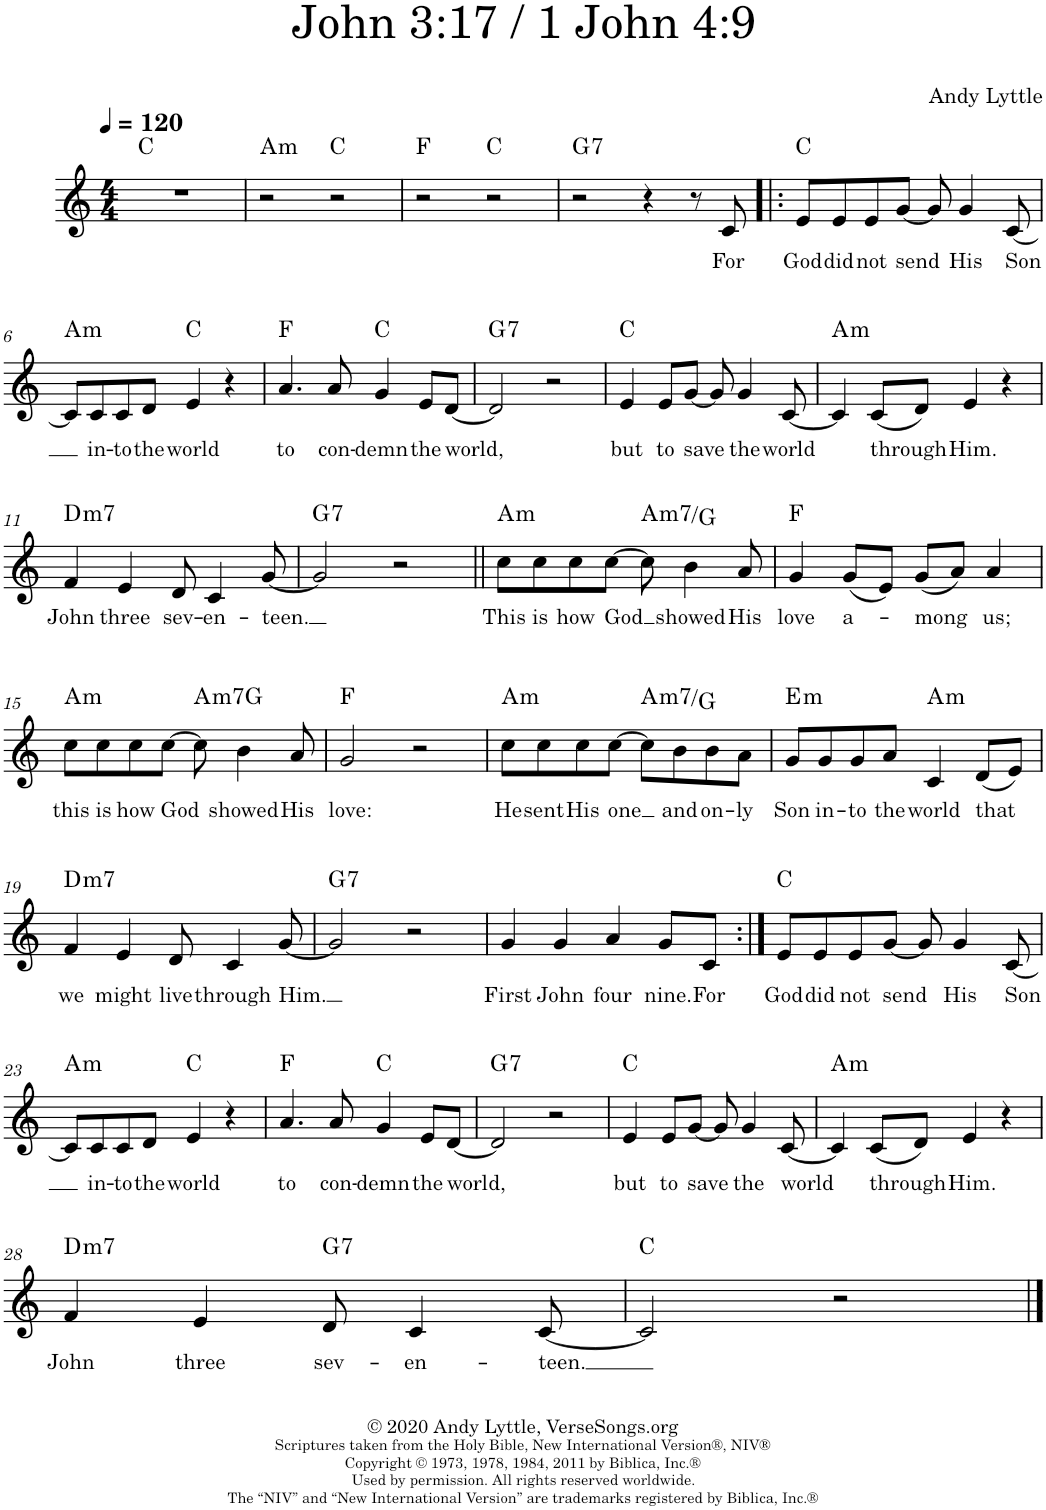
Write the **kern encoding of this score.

**kern	**text	**harte
*part1	*part1	*part1
*staff1	*staff1	*
*I"Piano	*	*
*I'Pno.	*	*
*clefG2	*	*
*k[]	*	*
*M4/4	*	*
*MM120	*	*
=1	=1	=1
1r	.	C:maj
=2	=2	=2
!	!	!LO:H:kt=m
2r	.	A:min
2r	.	C:maj
=3	=3	=3
2r	.	F:maj
2r	.	C:maj
=4	=4	=4
!	!	!LO:H:kt=7
2r	.	G:7
4r	.	.
8r	.	.
!	!LO:LY:b	!
8c/	For	.
=5!|:	=5!|:	=5!|:
!	!LO:LY:b	!
8e/L	God	C:maj
!	!LO:LY:b	!
8e/	did	.
!	!LO:LY:b	!
8e/	not	.
!	!LO:LY:b	!
[8g/J	send	.
8g/]	.	.
!	!LO:LY:b	!
4g/	His	.
!	!LO:LY:b	!
[8c/	Son	.
!!LO:LB:g=z
=6	=6	=6
!	!	!LO:H:kt=m
8c/L]	.	A:min
!	!LO:LY:b	!
8c/	in-	.
!	!LO:LY:b	!
8c/	-to	.
!	!LO:LY:b	!
8d/J	the	.
!	!LO:LY:b	!
4e/	world	C:maj
4r	.	.
=7	=7	=7
!	!LO:LY:b	!
4.a/	to	F:maj
!	!LO:LY:b	!
8a/	con-	.
!	!LO:LY:b	!
4g/	-demn	C:maj
!	!LO:LY:b	!
8e/L	the	.
!	!LO:LY:b	!
[8d/J	world,	.
=8	=8	=8
!	!	!LO:H:kt=7
2d/]	.	G:7
2r	.	.
=9	=9	=9
!	!LO:LY:b	!
4e/	but	C:maj
!	!LO:LY:b	!
8e/L	to	.
!	!LO:LY:b	!
[8g/J	save	.
8g/]	.	.
!	!LO:LY:b	!
4g/	the	.
!	!LO:LY:b	!
[8c/	world	.
=10	=10	=10
!	!	!LO:H:kt=m
4c/]	.	A:min
!	!LO:LY:b	!
(8c/L	through	.
8d/J)	.	.
!	!LO:LY:b	!
4e/	Him.	.
4r	.	.
!!LO:LB:g=z
=11	=11	=11
!	!LO:LY:b	!LO:H:kt=m7
4f/	John	D:min7
!	!LO:LY:b	!
4e/	three	.
!	!LO:LY:b	!
8d/	sev-	.
!	!LO:LY:b	!
4c/	-en-	.
!	!LO:LY:b	!
[8g/	-teen.	.
=12	=12	=12
!	!	!LO:H:kt=7
2g/]	.	G:7
2r	.	.
=13||	=13||	=13||
!	!LO:LY:b	!LO:H:kt=m
8cc\L	This	A:min
!	!LO:LY:b	!
8cc\	is	.
!	!LO:LY:b	!
8cc\	how	.
!	!LO:LY:b	!
[8cc\J	God	.
!	!	!LO:H:kt=m7
8cc\]	.	A:min7/b7
!	!LO:LY:b	!
4b\	showed	.
!	!LO:LY:b	!
8a/	His	.
=14	=14	=14
!	!LO:LY:b	!
4g/	love	F:maj
!	!LO:LY:b	!
(8g/L	a-	.
8e/J)	.	.
!	!LO:LY:b	!
(8g/L	-mong	.
8a/J)	.	.
!	!LO:LY:b	!
4a/	us;	.
!!LO:LB:g=z
=15	=15	=15
!	!LO:LY:b	!LO:H:kt=m
8cc\L	this	A:min
!	!LO:LY:b	!
8cc\	is	.
!	!LO:LY:b	!
8cc\	how	.
!	!LO:LY:b	!
[8cc\J	God	.
!	!	!LO:H:kt=m7
8cc\]	.	A:min7
!	!LO:LY:b	!
4b\	showed	.
!	!LO:LY:b	!
8a/	His	.
=16	=16	=16
!	!LO:LY:b	!
2g/	love:	F:maj
2r	.	.
=17	=17	=17
!	!LO:LY:b	!LO:H:kt=m
8cc\L	He	A:min
!	!LO:LY:b	!
8cc\	sent	.
!	!LO:LY:b	!
8cc\	His	.
!	!LO:LY:b	!
[8cc\J	one	.
!	!	!LO:H:kt=m7
8cc\L]	.	A:min7/b7
!	!LO:LY:b	!
8b\	and	.
!	!LO:LY:b	!
8b\	on-	.
!	!LO:LY:b	!
8a\J	-ly	.
=18	=18	=18
!	!LO:LY:b	!LO:H:kt=m
8g/L	Son	E:min
!	!LO:LY:b	!
8g/	in-	.
!	!LO:LY:b	!
8g/	-to	.
!	!LO:LY:b	!
8a/J	the	.
!	!LO:LY:b	!LO:H:kt=m
4c/	world	A:min
!	!LO:LY:b	!
(8d/L	that	.
8e/J)	.	.
!!LO:LB:g=z
=19	=19	=19
!	!LO:LY:b	!LO:H:kt=m7
4f/	we	D:min7
!	!LO:LY:b	!
4e/	might	.
!	!LO:LY:b	!
8d/	live	.
!	!LO:LY:b	!
4c/	through	.
!	!LO:LY:b	!
[8g/	Him.	.
=20	=20	=20
!	!	!LO:H:kt=7
2g/]	.	G:7
2r	.	.
=21	=21	=21
!	!LO:LY:b	!
4g/	First	.
!	!LO:LY:b	!
4g/	John	.
!	!LO:LY:b	!
4a/	four	.
!	!LO:LY:b	!
8g/L	nine.	.
!	!LO:LY:b	!
8c/J	For	.
=22:|!	=22:|!	=22:|!
!	!LO:LY:b	!
8e/L	God	C:maj
!	!LO:LY:b	!
8e/	did	.
!	!LO:LY:b	!
8e/	not	.
!	!LO:LY:b	!
[8g/J	send	.
8g/]	.	.
!	!LO:LY:b	!
4g/	His	.
!	!LO:LY:b	!
[8c/	Son	.
!!LO:LB:g=z
=23	=23	=23
!	!	!LO:H:kt=m
8c/L]	.	A:min
!	!LO:LY:b	!
8c/	in-	.
!	!LO:LY:b	!
8c/	-to	.
!	!LO:LY:b	!
8d/J	the	.
!	!LO:LY:b	!
4e/	world	C:maj
4r	.	.
=24	=24	=24
!	!LO:LY:b	!
4.a/	to	F:maj
!	!LO:LY:b	!
8a/	con-	.
!	!LO:LY:b	!
4g/	-demn	C:maj
!	!LO:LY:b	!
8e/L	the	.
!	!LO:LY:b	!
[8d/J	world,	.
=25	=25	=25
!	!	!LO:H:kt=7
2d/]	.	G:7
2r	.	.
=26	=26	=26
!	!LO:LY:b	!
4e/	but	C:maj
!	!LO:LY:b	!
8e/L	to	.
!	!LO:LY:b	!
[8g/J	save	.
8g/]	.	.
!	!LO:LY:b	!
4g/	the	.
!	!LO:LY:b	!
[8c/	world	.
=27	=27	=27
!	!	!LO:H:kt=m
4c/]	.	A:min
!	!LO:LY:b	!
(8c/L	through	.
8d/J)	.	.
!	!LO:LY:b	!
4e/	Him.	.
4r	.	.
!!LO:LB:g=z
=28	=28	=28
!	!LO:LY:b	!LO:H:kt=m7
4f/	John	D:min7
!	!LO:LY:b	!
4e/	three	.
!	!LO:LY:b	!LO:H:kt=7
8d/	sev-	G:7
!	!LO:LY:b	!
4c/	-en-	.
!	!LO:LY:b	!
[8c/	-teen.	.
=29	=29	=29
2c/]	.	C:maj
2r	.	.
==	==	==
*-	*-	*-
